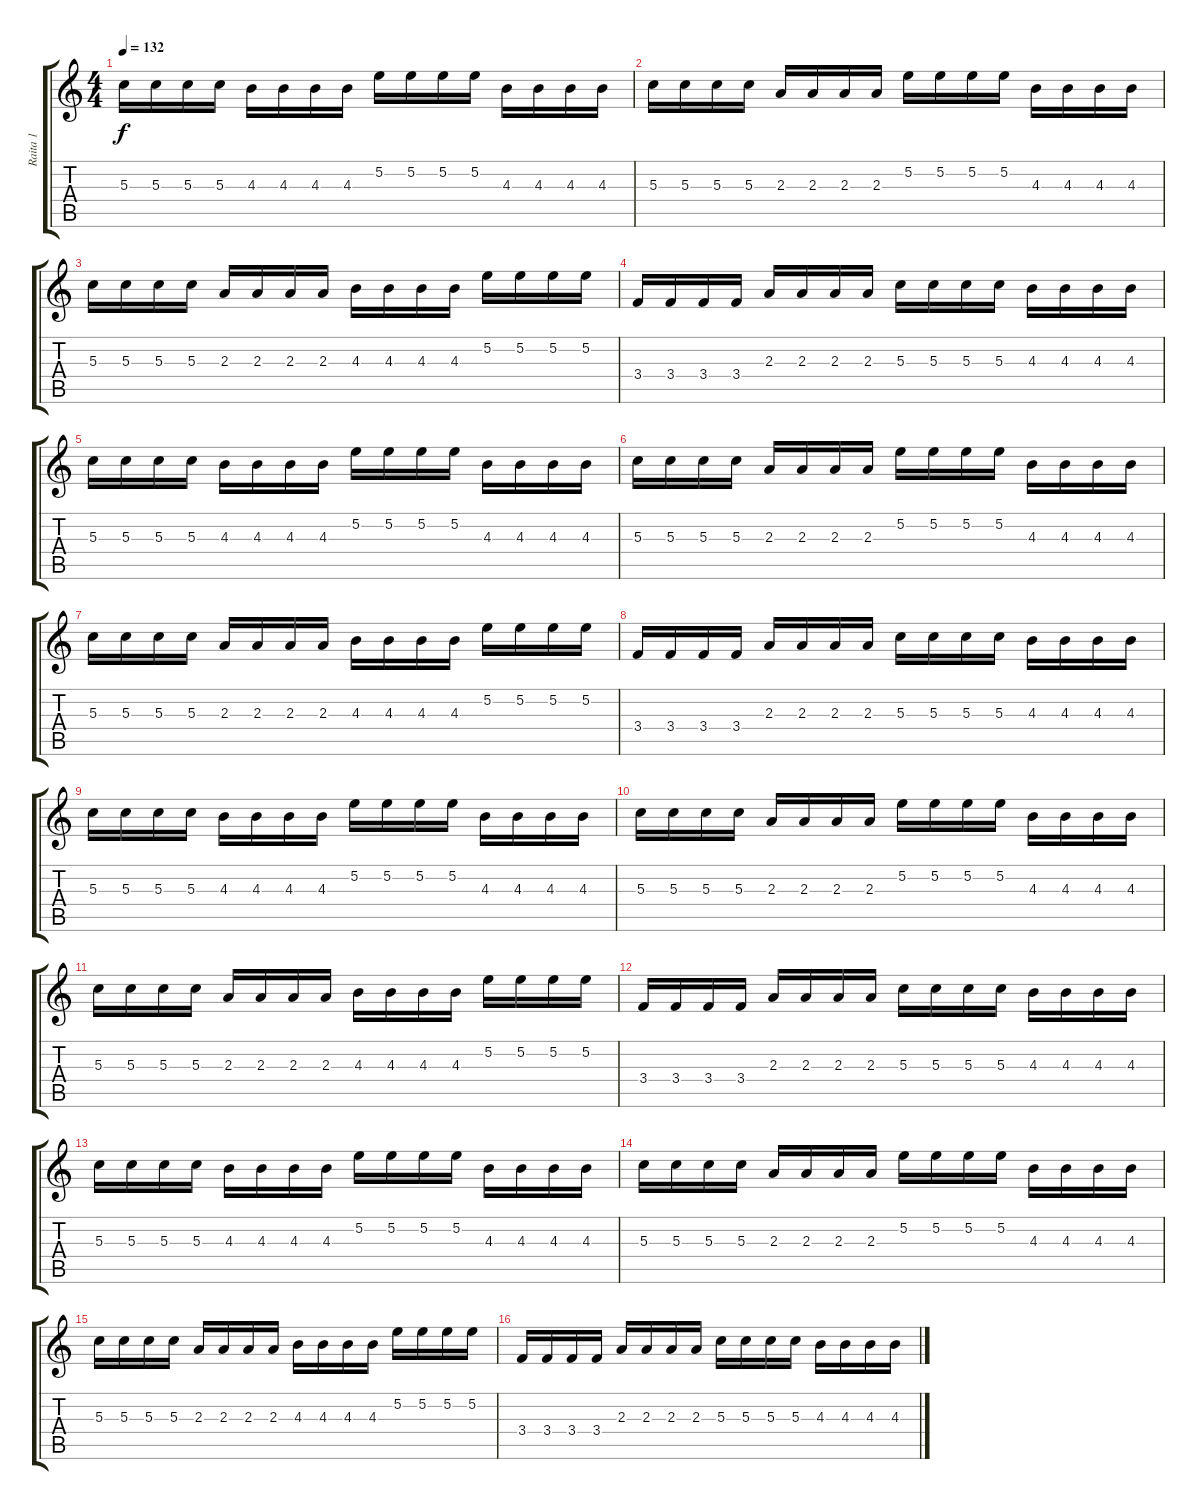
\track ("Raita 1" "Raita 1") {instrument overdrivenguitar}
\staff {score tabs}
\tuning (E4 B3 G3 D3 A2 E2) {hide}
\ts (4 4)
\tempo 132
\clef g2
\ks c
5.3.16{dy f} 5.3.16 5.3.16 5.3.16 4.3.16 4.3.16 4.3.16 4.3.16 5.2.16 5.2.16 5.2.16 5.2.16 4.3.16 4.3.16 4.3.16 4.3.16 |
5.3.16 5.3.16 5.3.16 5.3.16 2.3.16 2.3.16 2.3.16 2.3.16 5.2.16 5.2.16 5.2.16 5.2.16 4.3.16 4.3.16 4.3.16 4.3.16 |
5.3.16 5.3.16 5.3.16 5.3.16 2.3.16 2.3.16 2.3.16 2.3.16 4.3.16 4.3.16 4.3.16 4.3.16 5.2.16 5.2.16 5.2.16 5.2.16 |
3.4.16 3.4.16 3.4.16 3.4.16 2.3.16 2.3.16 2.3.16 2.3.16 5.3.16 5.3.16 5.3.16 5.3.16 4.3.16 4.3.16 4.3.16 4.3.16 |
5.3.16 5.3.16 5.3.16 5.3.16 4.3.16 4.3.16 4.3.16 4.3.16 5.2.16 5.2.16 5.2.16 5.2.16 4.3.16 4.3.16 4.3.16 4.3.16 |
5.3.16 5.3.16 5.3.16 5.3.16 2.3.16 2.3.16 2.3.16 2.3.16 5.2.16 5.2.16 5.2.16 5.2.16 4.3.16 4.3.16 4.3.16 4.3.16 |
5.3.16 5.3.16 5.3.16 5.3.16 2.3.16 2.3.16 2.3.16 2.3.16 4.3.16 4.3.16 4.3.16 4.3.16 5.2.16 5.2.16 5.2.16 5.2.16 |
3.4.16 3.4.16 3.4.16 3.4.16 2.3.16 2.3.16 2.3.16 2.3.16 5.3.16 5.3.16 5.3.16 5.3.16 4.3.16 4.3.16 4.3.16 4.3.16 |
5.3.16 5.3.16 5.3.16 5.3.16 4.3.16 4.3.16 4.3.16 4.3.16 5.2.16 5.2.16 5.2.16 5.2.16 4.3.16 4.3.16 4.3.16 4.3.16 |
5.3.16 5.3.16 5.3.16 5.3.16 2.3.16 2.3.16 2.3.16 2.3.16 5.2.16 5.2.16 5.2.16 5.2.16 4.3.16 4.3.16 4.3.16 4.3.16 |
5.3.16 5.3.16 5.3.16 5.3.16 2.3.16 2.3.16 2.3.16 2.3.16 4.3.16 4.3.16 4.3.16 4.3.16 5.2.16 5.2.16 5.2.16 5.2.16 |
3.4.16 3.4.16 3.4.16 3.4.16 2.3.16 2.3.16 2.3.16 2.3.16 5.3.16 5.3.16 5.3.16 5.3.16 4.3.16 4.3.16 4.3.16 4.3.16 |
5.3.16 5.3.16 5.3.16 5.3.16 4.3.16 4.3.16 4.3.16 4.3.16 5.2.16 5.2.16 5.2.16 5.2.16 4.3.16 4.3.16 4.3.16 4.3.16 |
5.3.16 5.3.16 5.3.16 5.3.16 2.3.16 2.3.16 2.3.16 2.3.16 5.2.16 5.2.16 5.2.16 5.2.16 4.3.16 4.3.16 4.3.16 4.3.16 |
5.3.16 5.3.16 5.3.16 5.3.16 2.3.16 2.3.16 2.3.16 2.3.16 4.3.16 4.3.16 4.3.16 4.3.16 5.2.16 5.2.16 5.2.16 5.2.16 |
3.4.16 3.4.16 3.4.16 3.4.16 2.3.16 2.3.16 2.3.16 2.3.16 5.3.16 5.3.16 5.3.16 5.3.16 4.3.16 4.3.16 4.3.16 4.3.16
